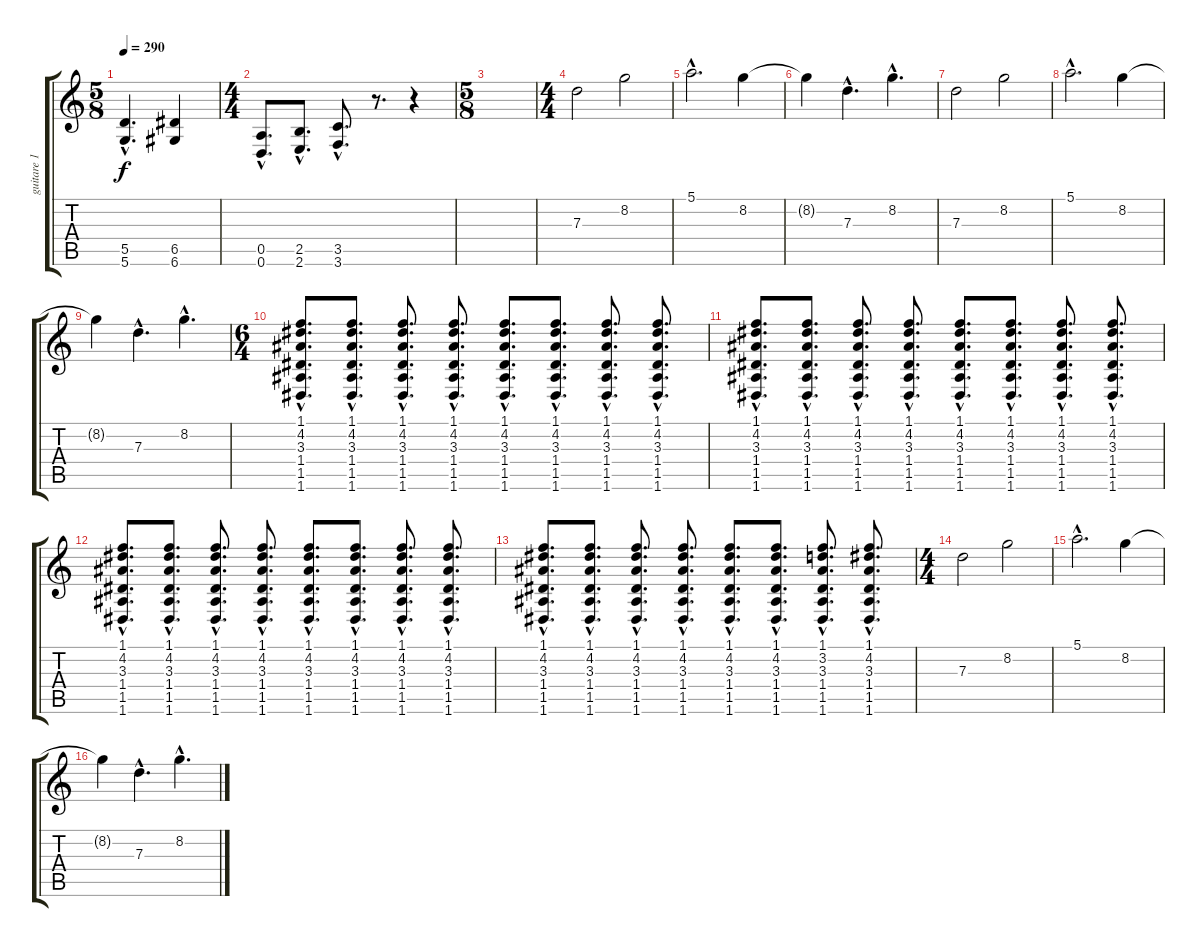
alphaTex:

\track ("guitare 1" "guitare 1") {instrument distortionguitar}
\staff {score tabs}
\tuning (E4 B3 G3 D3 A2 D2) {hide}
\ts (5 8)
\tempo 290
\clef g2
\ks c
(5.5{hac} 5.6{hac}).4{d dy f} (6.5 6.6).4 |
\ts (4 4)
(0.5{hac} 0.6{hac}).8{d} (2.5{hac} 2.6{hac}).8{d} (3.5{hac} 3.6{hac}).8{d} r.8{d} r.4 |
\ts (5 8)
|
\ts (4 4)
7.3.2 8.2.2 |
5.1{hac}.2{d} 8.2.4 |
8.2{t}.4 7.3{hac}.4{d} 8.2{hac}.4{d} |
7.3.2 8.2.2 |
5.1{hac}.2{d} 8.2.4 |
8.2{t}.4 7.3{hac}.4{d} 8.2{hac}.4{d} |
\ts (6 4)
(1.1{hac} 4.2{hac} 3.3{hac} 1.4{hac} 1.5{hac} 1.6{hac}).8{d} (1.1{hac} 4.2{hac} 3.3{hac} 1.4{hac} 1.5{hac} 1.6{hac}).8{d} (1.1{hac} 4.2{hac} 3.3{hac} 1.4{hac} 1.5{hac} 1.6{hac}).8{d} (1.1{hac} 4.2{hac} 3.3{hac} 1.4{hac} 1.5{hac} 1.6{hac}).8{d} (1.1{hac} 4.2{hac} 3.3{hac} 1.4{hac} 1.5{hac} 1.6{hac}).8{d} (1.1{hac} 4.2{hac} 3.3{hac} 1.4{hac} 1.5{hac} 1.6{hac}).8{d} (1.1{hac} 4.2{hac} 3.3{hac} 1.4{hac} 1.5{hac} 1.6{hac}).8{d} (1.1{hac} 4.2{hac} 3.3{hac} 1.4{hac} 1.5{hac} 1.6{hac}).8{d} |
(1.1{hac} 4.2{hac} 3.3{hac} 1.4{hac} 1.5{hac} 1.6{hac}).8{d} (1.1{hac} 4.2{hac} 3.3{hac} 1.4{hac} 1.5{hac} 1.6{hac}).8{d} (1.1{hac} 4.2{hac} 3.3{hac} 1.4{hac} 1.5{hac} 1.6{hac}).8{d} (1.1{hac} 4.2{hac} 3.3{hac} 1.4{hac} 1.5{hac} 1.6{hac}).8{d} (1.1{hac} 4.2{hac} 3.3{hac} 1.4{hac} 1.5{hac} 1.6{hac}).8{d} (1.1{hac} 4.2{hac} 3.3{hac} 1.4{hac} 1.5{hac} 1.6{hac}).8{d} (1.1{hac} 4.2{hac} 3.3{hac} 1.4{hac} 1.5{hac} 1.6{hac}).8{d} (1.1{hac} 4.2{hac} 3.3{hac} 1.4{hac} 1.5{hac} 1.6{hac}).8{d} |
(1.1{hac} 4.2{hac} 3.3{hac} 1.4{hac} 1.5{hac} 1.6{hac}).8{d} (1.1{hac} 4.2{hac} 3.3{hac} 1.4{hac} 1.5{hac} 1.6{hac}).8{d} (1.1{hac} 4.2{hac} 3.3{hac} 1.4{hac} 1.5{hac} 1.6{hac}).8{d} (1.1{hac} 4.2{hac} 3.3{hac} 1.4{hac} 1.5{hac} 1.6{hac}).8{d} (1.1{hac} 4.2{hac} 3.3{hac} 1.4{hac} 1.5{hac} 1.6{hac}).8{d} (1.1{hac} 4.2{hac} 3.3{hac} 1.4{hac} 1.5{hac} 1.6{hac}).8{d} (1.1{hac} 4.2{hac} 3.3{hac} 1.4{hac} 1.5{hac} 1.6{hac}).8{d} (1.1{hac} 4.2{hac} 3.3{hac} 1.4{hac} 1.5{hac} 1.6{hac}).8{d} |
(1.1{hac} 4.2{hac} 3.3{hac} 1.4{hac} 1.5{hac} 1.6{hac}).8{d} (1.1{hac} 4.2{hac} 3.3{hac} 1.4{hac} 1.5{hac} 1.6{hac}).8{d} (1.1{hac} 4.2{hac} 3.3{hac} 1.4{hac} 1.5{hac} 1.6{hac}).8{d} (1.1{hac} 4.2{hac} 3.3{hac} 1.4{hac} 1.5{hac} 1.6{hac}).8{d} (1.1{hac} 4.2{hac} 3.3{hac} 1.4{hac} 1.5{hac} 1.6{hac}).8{d} (1.1{hac} 4.2{hac} 3.3{hac} 1.4{hac} 1.5{hac} 1.6{hac}).8{d} (1.1{hac} 3.2{hac} 3.3{hac} 1.4{hac} 1.5{hac} 1.6{hac}).8{d} (1.1{hac} 4.2{hac} 3.3{hac} 1.4{hac} 1.5{hac} 1.6{hac}).8{d} |
\ts (4 4)
7.3.2 8.2.2 |
5.1{hac}.2{d} 8.2.4 |
8.2{t}.4 7.3{hac}.4{d} 8.2{hac}.4{d}
